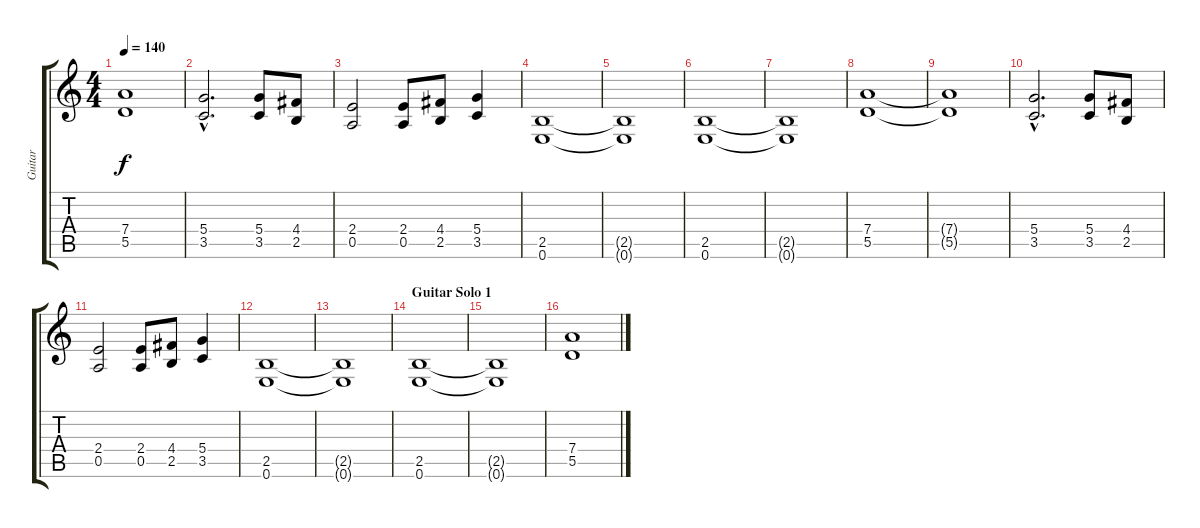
\track ("Guitar " "Guitar ") {instrument distortionguitar}
\staff {score tabs}
\tuning (E4 B3 G3 D3 A2 E2) {hide}
\ts (4 4)
\tempo 140
\clef g2
\ks c
(7.4{t} 5.5{t}).1{dy f} |
(5.4{hac} 3.5{hac}).2{d} (5.4 3.5).8 (4.4 2.5).8 |
(2.4 0.5).2 (2.4 0.5).8 (4.4 2.5).8 (5.4 3.5).4 |
(2.5 0.6).1 |
(2.5{t} 0.6{t}).1 |
(2.5 0.6).1 |
(2.5{t} 0.6{t}).1 |
(7.4 5.5).1 |
(7.4{t} 5.5{t}).1 |
(5.4{hac} 3.5{hac}).2{d} (5.4 3.5).8 (4.4 2.5).8 |
(2.4 0.5).2 (2.4 0.5).8 (4.4 2.5).8 (5.4 3.5).4 |
(2.5 0.6).1 |
(2.5{t} 0.6{t}).1 |
\section ("" "Guitar Solo 1")
(2.5 0.6).1 |
(2.5{t} 0.6{t}).1 |
(7.4 5.5).1
